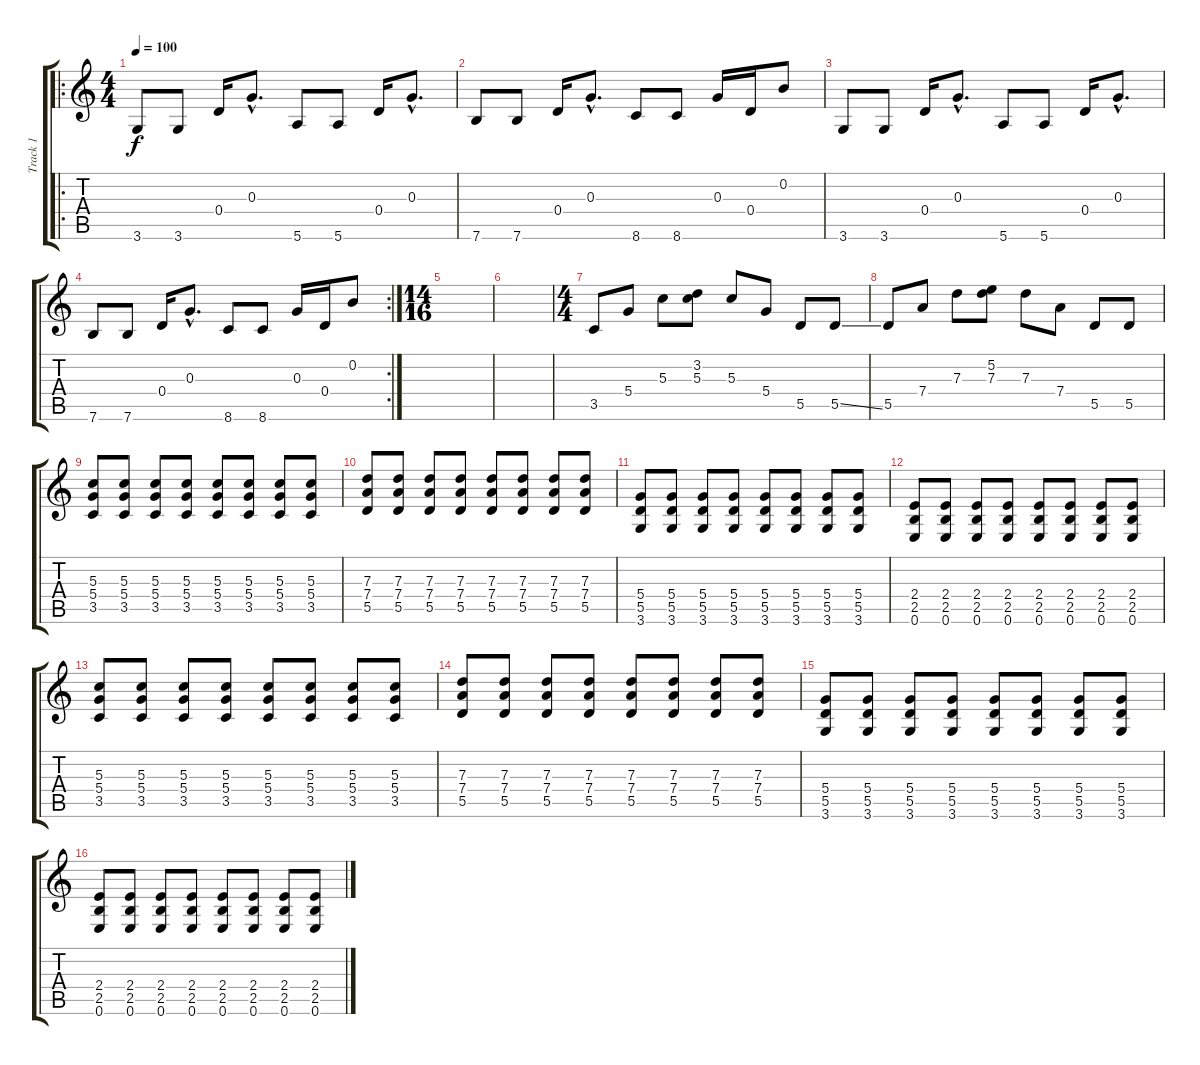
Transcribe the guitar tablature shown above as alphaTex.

\track ("Track 1" "Track 1") {instrument electricguitarmuted}
\staff {score tabs}
\tuning (E4 B3 G3 D3 A2 E2) {hide}
\ro
\ts (4 4)
\tempo 100
\clef g2
\ks c
3.6.8{dy f} 3.6.8 0.4.16 0.3{hac}.8{d} 5.6.8 5.6.8 0.4.16 0.3{hac}.8{d} |
7.6.8 7.6.8 0.4.16 0.3{hac}.8{d} 8.6.8 8.6.8 0.3.16 0.4.16 0.2.8 |
3.6.8 3.6.8 0.4.16 0.3{hac}.8{d} 5.6.8 5.6.8 0.4.16 0.3{hac}.8{d} |
\rc 2
7.6.8 7.6.8 0.4.16 0.3{hac}.8{d} 8.6.8 8.6.8 0.3.16 0.4.16 0.2.8 |
\ts (14 16)
|
|
\ts (4 4)
3.5.8 5.4.8 5.3.8 (3.2 5.3).8 5.3.8 5.4.8 5.5.8 5.5{ss}.8 |
5.5.8 7.4.8 7.3.8 (5.2 7.3).8 7.3.8 7.4.8 5.5.8 5.5.8 |
(5.3 5.4 3.5).8 (5.3 5.4 3.5).8 (5.3 5.4 3.5).8 (5.3 5.4 3.5).8 (5.3 5.4 3.5).8 (5.3 5.4 3.5).8 (5.3 5.4 3.5).8 (5.3 5.4 3.5).8 |
(7.3 7.4 5.5).8 (7.3 7.4 5.5).8 (7.3 7.4 5.5).8 (7.3 7.4 5.5).8 (7.3 7.4 5.5).8 (7.3 7.4 5.5).8 (7.3 7.4 5.5).8 (7.3 7.4 5.5).8 |
(5.4 5.5 3.6).8 (5.4 5.5 3.6).8 (5.4 5.5 3.6).8 (5.4 5.5 3.6).8 (5.4 5.5 3.6).8 (5.4 5.5 3.6).8 (5.4 5.5 3.6).8 (5.4 5.5 3.6).8 |
(2.4 2.5 0.6).8 (2.4 2.5 0.6).8 (2.4 2.5 0.6).8 (2.4 2.5 0.6).8 (2.4 2.5 0.6).8 (2.4 2.5 0.6).8 (2.4 2.5 0.6).8 (2.4 2.5 0.6).8 |
(5.3 5.4 3.5).8 (5.3 5.4 3.5).8 (5.3 5.4 3.5).8 (5.3 5.4 3.5).8 (5.3 5.4 3.5).8 (5.3 5.4 3.5).8 (5.3 5.4 3.5).8 (5.3 5.4 3.5).8 |
(7.3 7.4 5.5).8 (7.3 7.4 5.5).8 (7.3 7.4 5.5).8 (7.3 7.4 5.5).8 (7.3 7.4 5.5).8 (7.3 7.4 5.5).8 (7.3 7.4 5.5).8 (7.3 7.4 5.5).8 |
(5.4 5.5 3.6).8 (5.4 5.5 3.6).8 (5.4 5.5 3.6).8 (5.4 5.5 3.6).8 (5.4 5.5 3.6).8 (5.4 5.5 3.6).8 (5.4 5.5 3.6).8 (5.4 5.5 3.6).8 |
(2.4 2.5 0.6).8 (2.4 2.5 0.6).8 (2.4 2.5 0.6).8 (2.4 2.5 0.6).8 (2.4 2.5 0.6).8 (2.4 2.5 0.6).8 (2.4 2.5 0.6).8 (2.4 2.5 0.6).8
